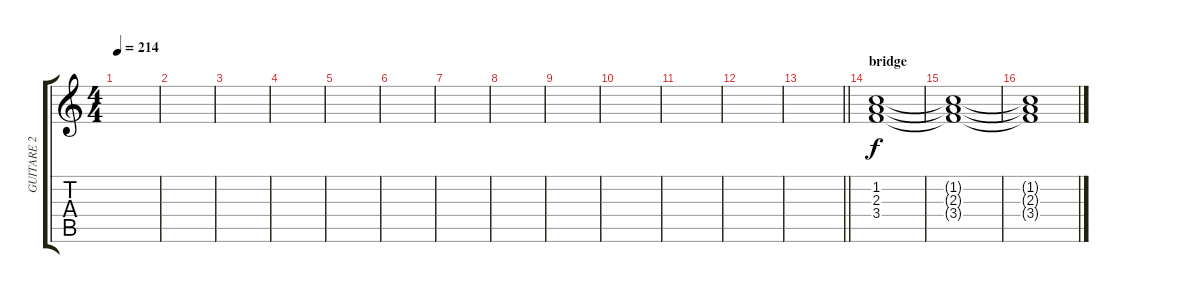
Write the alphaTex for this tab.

\track ("GUITARE 2" "GUITARE 2") {instrument overdrivenguitar}
\staff {score tabs}
\tuning (E4 B3 G3 D3 A2 E2) {hide}
\ts (4 4)
\tempo 214
\clef g2
\ks c
|
|
|
|
|
|
|
|
|
|
|
|
\barLineRight lightlight
|
\section ("" "bridge")
(1.2 2.3 3.4).1{volume 10 balance 8 instrument electricguitarclean} |
(1.2{t} 2.3{t} 3.4{t}).1 |
(1.2{t} 2.3{t} 3.4{t}).1
